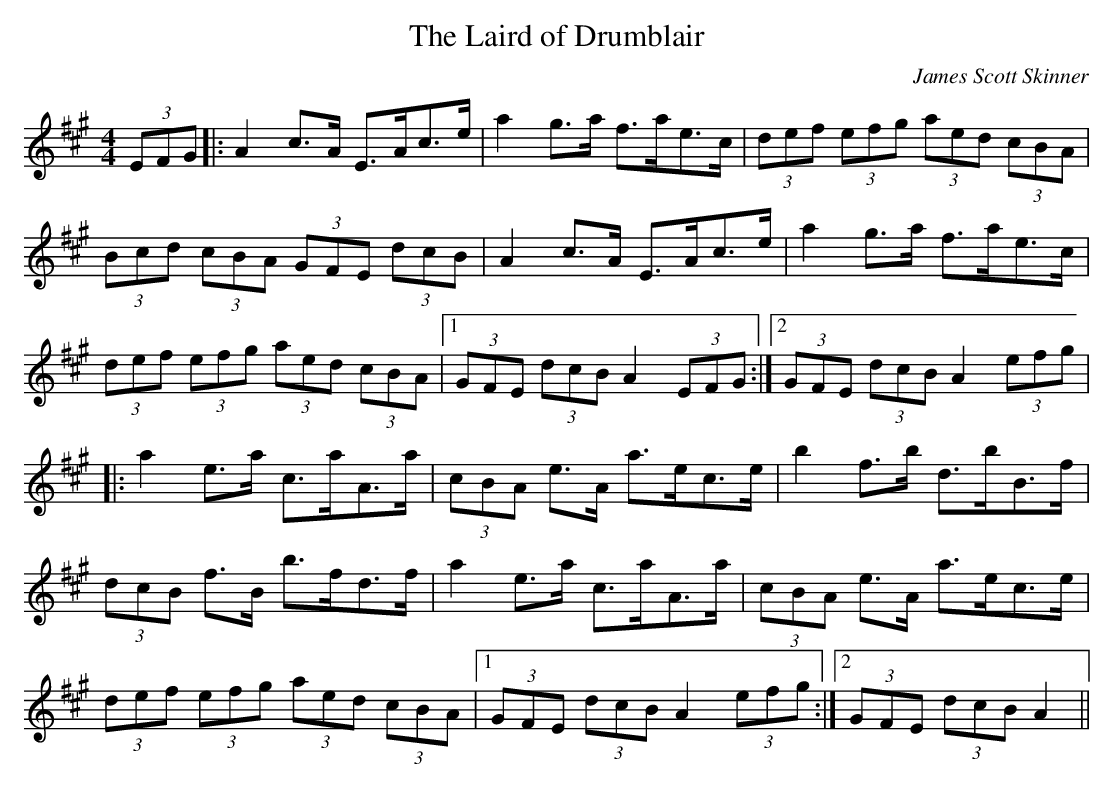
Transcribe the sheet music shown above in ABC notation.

X:1
T:Laird of Drumblair, The
C:James Scott Skinner
M:4/4
E:8
K:A
(3EFG|:A2c>A E>Ac>e|a2g>a f>ae>c|\
(3def (3efg (3aed (3cBA|(3Bcd (3cBA (3GFE (3dcB|\
A2c>A E>Ac>e|a2g>a f>ae>c|\
(3def (3efg (3aed (3cBA|1 (3GFE (3dcB A2 (3EFG:|2 (3GFE (3dcB A2 (3efg|*
|:a2e>a c>aA>a|(3cBA e>A a>ec>e|\
b2f>b d>bB>f|(3dcB f>B b>fd>f|\
a2e>a c>aA>a|(3cBA e>A a>ec>e|\
(3def (3efg (3aed (3cBA|1 (3GFE (3dcB A2 (3efg:|2 (3GFE (3dcB A2||**
